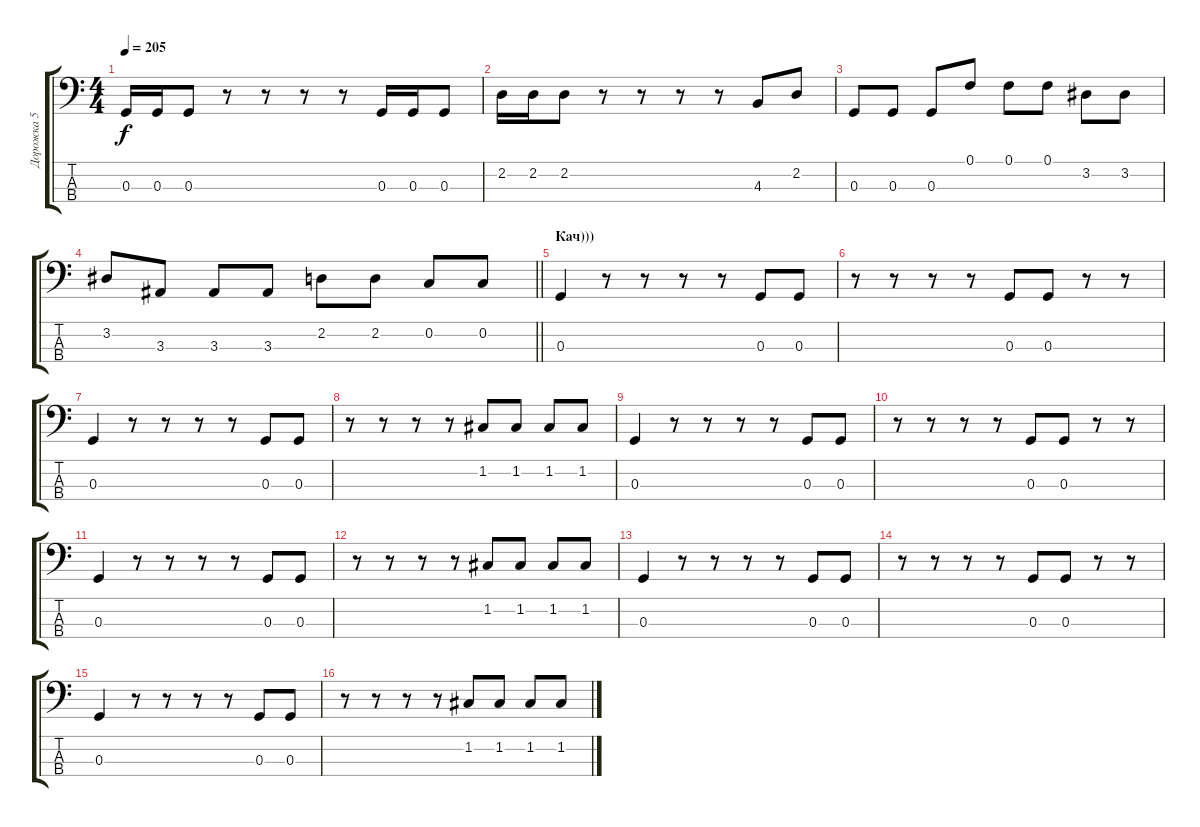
\track ("Дорожка 5" "Дорожка 5") {instrument electricbassfinger}
\staff {score tabs}
\tuning (F2 C2 G1 C1) {hide}
\ts (4 4)
\tempo 205
\clef f4
\ks c
0.3.16{dy f} 0.3.16 0.3.8 r.8 r.8 r.8 r.8 0.3.16 0.3.16 0.3.8 |
2.2.16 2.2.16 2.2.8 r.8 r.8 r.8 r.8 4.3.8 2.2.8 |
0.3.8 0.3.8 0.3.8 0.1.8 0.1.8 0.1.8 3.2.8 3.2.8 |
\barLineRight lightlight
3.2.8 3.3.8 3.3.8 3.3.8 2.2.8 2.2.8 0.2.8 0.2.8 |
\section ("" "Кач)))")
0.3.4 r.8 r.8 r.8 r.8 0.3.8 0.3.8 |
r.8 r.8 r.8 r.8 0.3.8 0.3.8 r.8 r.8 |
0.3.4 r.8 r.8 r.8 r.8 0.3.8 0.3.8 |
r.8 r.8 r.8 r.8 1.2.8 1.2.8 1.2.8 1.2.8 |
0.3.4 r.8 r.8 r.8 r.8 0.3.8 0.3.8 |
r.8 r.8 r.8 r.8 0.3.8 0.3.8 r.8 r.8 |
0.3.4 r.8 r.8 r.8 r.8 0.3.8 0.3.8 |
r.8 r.8 r.8 r.8 1.2.8 1.2.8 1.2.8 1.2.8 |
0.3.4 r.8 r.8 r.8 r.8 0.3.8 0.3.8 |
r.8 r.8 r.8 r.8 0.3.8 0.3.8 r.8 r.8 |
0.3.4 r.8 r.8 r.8 r.8 0.3.8 0.3.8 |
r.8 r.8 r.8 r.8 1.2.8 1.2.8 1.2.8 1.2.8
